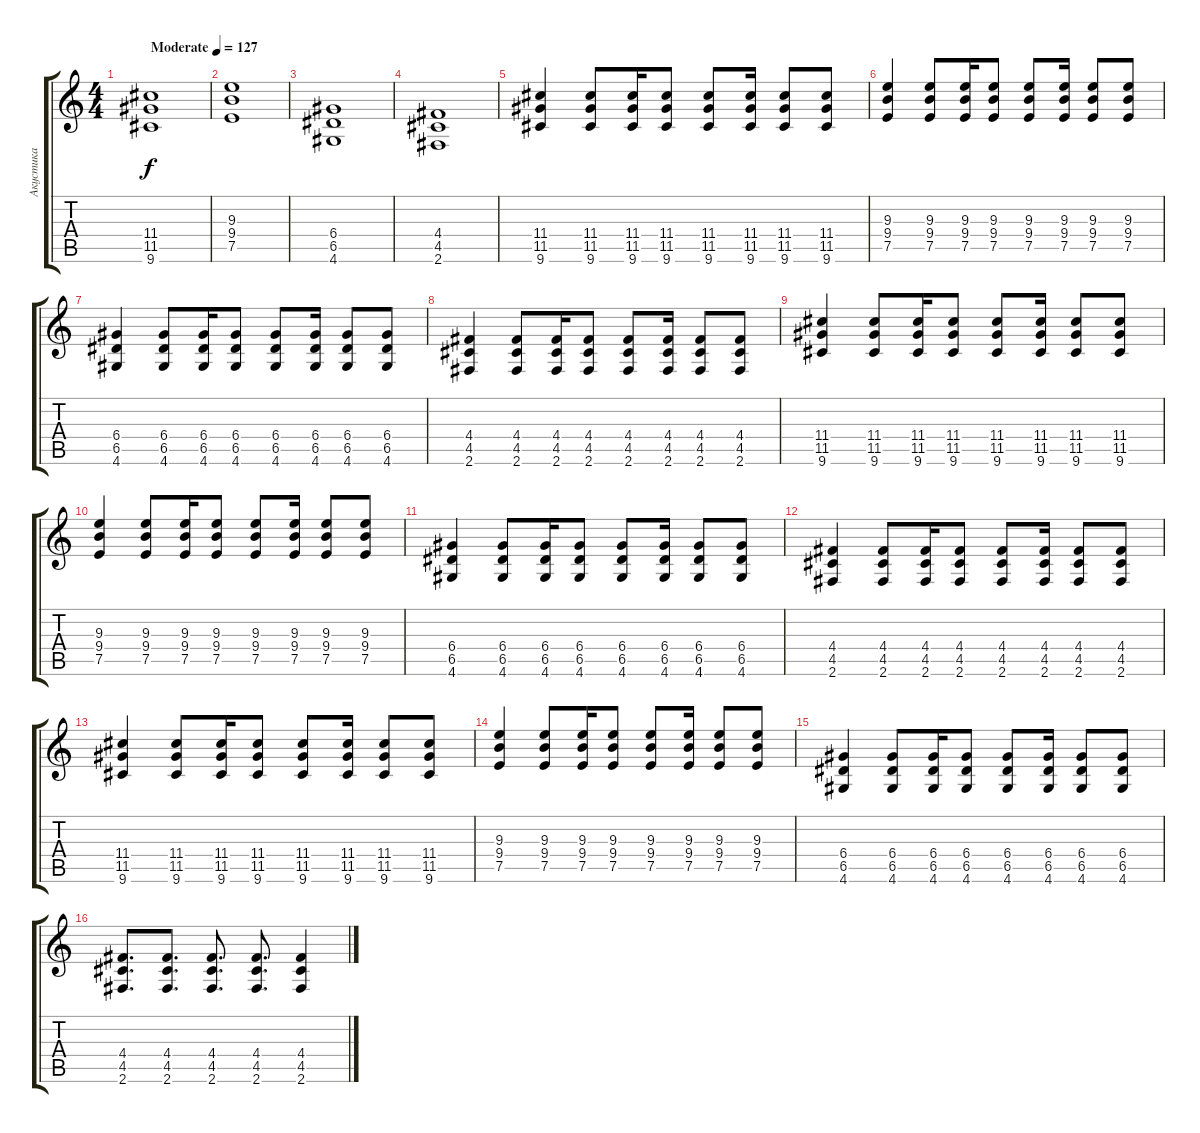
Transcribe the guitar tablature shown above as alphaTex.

\track ("Акустика" "Акустика") {instrument acousticguitarsteel}
\staff {score tabs}
\tuning (E4 B3 G3 D3 A2 E2) {hide}
\ts (4 4)
\tempo (127 "Moderate")
\clef g2
\ks c
(11.4 11.5 9.6).1{dy f instrument acousticguitarsteel} |
(9.3 9.4 7.5).1 |
(6.4 6.5 4.6).1 |
(4.4 4.5 2.6).1 |
(11.4 11.5 9.6).4 (11.4 11.5 9.6).8 (11.4 11.5 9.6).16 (11.4 11.5 9.6).8 (11.4 11.5 9.6).8 (11.4 11.5 9.6).16 (11.4 11.5 9.6).8 (11.4 11.5 9.6).8 |
(9.3 9.4 7.5).4 (9.3 9.4 7.5).8 (9.3 9.4 7.5).16 (9.3 9.4 7.5).8 (9.3 9.4 7.5).8 (9.3 9.4 7.5).16 (9.3 9.4 7.5).8 (9.3 9.4 7.5).8 |
(6.4 6.5 4.6).4 (6.4 6.5 4.6).8 (6.4 6.5 4.6).16 (6.4 6.5 4.6).8 (6.4 6.5 4.6).8 (6.4 6.5 4.6).16 (6.4 6.5 4.6).8 (6.4 6.5 4.6).8 |
(4.4 4.5 2.6).4 (4.4 4.5 2.6).8 (4.4 4.5 2.6).16 (4.4 4.5 2.6).8 (4.4 4.5 2.6).8 (4.4 4.5 2.6).16 (4.4 4.5 2.6).8 (4.4 4.5 2.6).8 |
(11.4 11.5 9.6).4 (11.4 11.5 9.6).8 (11.4 11.5 9.6).16 (11.4 11.5 9.6).8 (11.4 11.5 9.6).8 (11.4 11.5 9.6).16 (11.4 11.5 9.6).8 (11.4 11.5 9.6).8 |
(9.3 9.4 7.5).4 (9.3 9.4 7.5).8 (9.3 9.4 7.5).16 (9.3 9.4 7.5).8 (9.3 9.4 7.5).8 (9.3 9.4 7.5).16 (9.3 9.4 7.5).8 (9.3 9.4 7.5).8 |
(6.4 6.5 4.6).4 (6.4 6.5 4.6).8 (6.4 6.5 4.6).16 (6.4 6.5 4.6).8 (6.4 6.5 4.6).8 (6.4 6.5 4.6).16 (6.4 6.5 4.6).8 (6.4 6.5 4.6).8 |
(4.4 4.5 2.6).4 (4.4 4.5 2.6).8 (4.4 4.5 2.6).16 (4.4 4.5 2.6).8 (4.4 4.5 2.6).8 (4.4 4.5 2.6).16 (4.4 4.5 2.6).8 (4.4 4.5 2.6).8 |
(11.4 11.5 9.6).4 (11.4 11.5 9.6).8 (11.4 11.5 9.6).16 (11.4 11.5 9.6).8 (11.4 11.5 9.6).8 (11.4 11.5 9.6).16 (11.4 11.5 9.6).8 (11.4 11.5 9.6).8 |
(9.3 9.4 7.5).4 (9.3 9.4 7.5).8 (9.3 9.4 7.5).16 (9.3 9.4 7.5).8 (9.3 9.4 7.5).8 (9.3 9.4 7.5).16 (9.3 9.4 7.5).8 (9.3 9.4 7.5).8 |
(6.4 6.5 4.6).4 (6.4 6.5 4.6).8 (6.4 6.5 4.6).16 (6.4 6.5 4.6).8 (6.4 6.5 4.6).8 (6.4 6.5 4.6).16 (6.4 6.5 4.6).8 (6.4 6.5 4.6).8 |
(4.4 4.5 2.6).8{d} (4.4 4.5 2.6).8{d} (4.4 4.5 2.6).8{d} (4.4 4.5 2.6).8{d} (4.4 4.5 2.6).4
